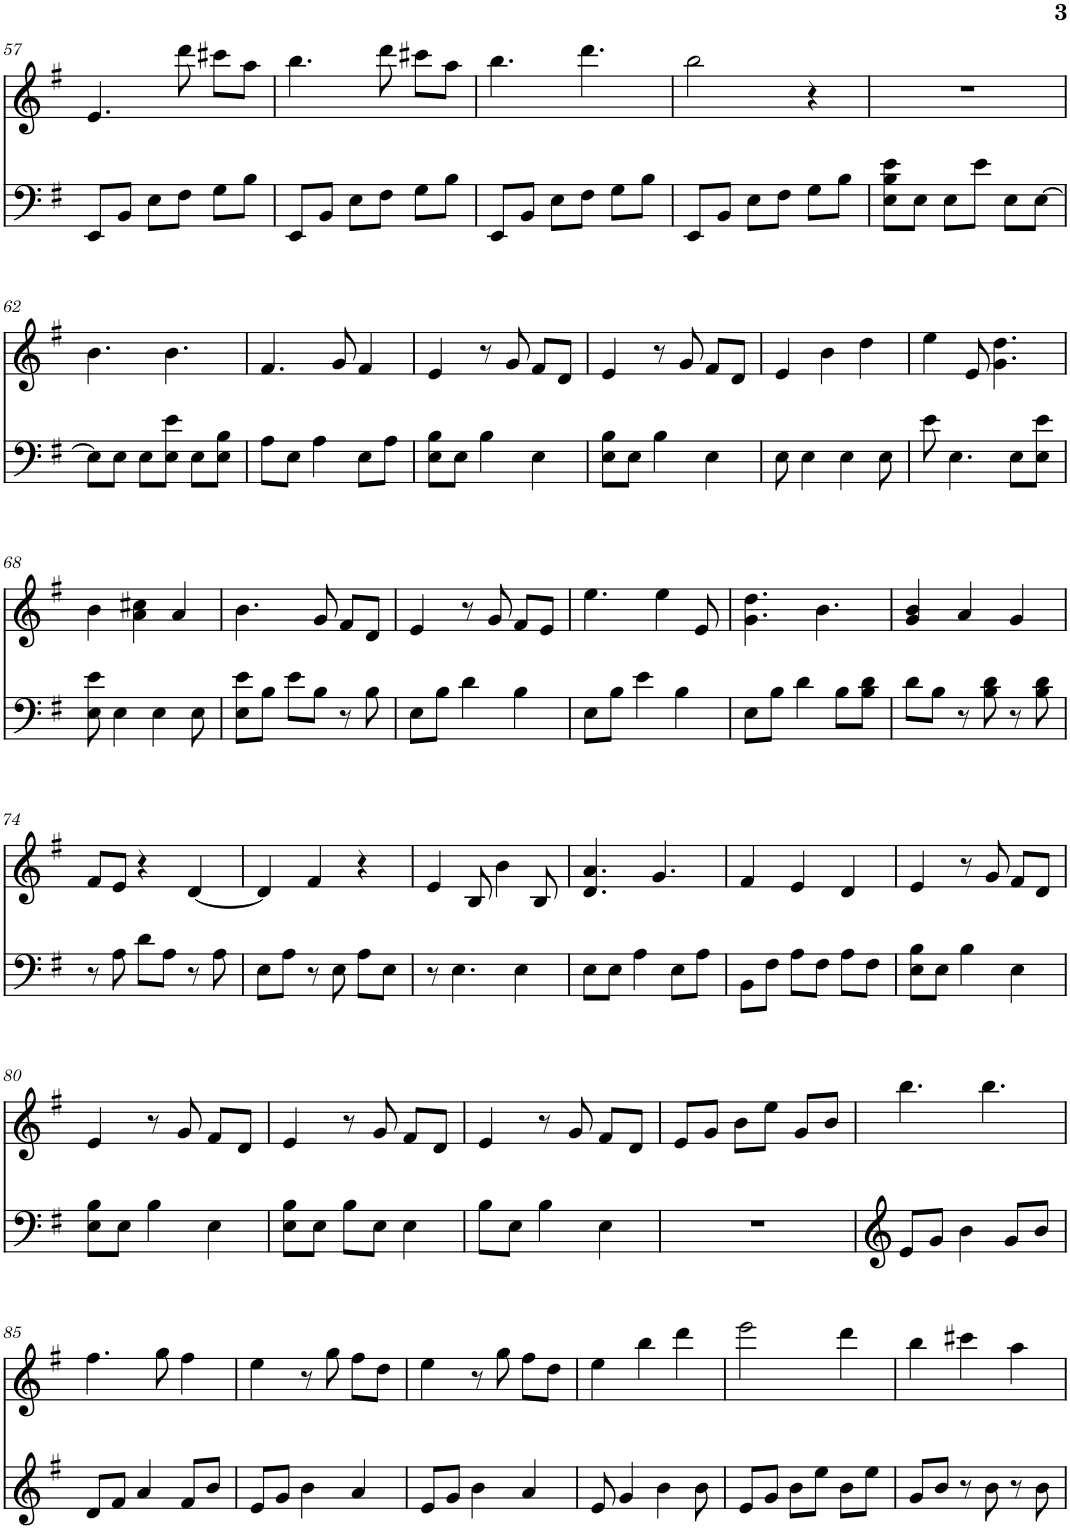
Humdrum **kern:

**kern	**kern
*part2	*part1
*staff2	*staff1
*I"Piano	*I"Piano
*I'Pno	*I'Pno
!!LO:PB:g=z
*clefF4	*clefF4
*k[f#]	*k[f#]
*M3/4	*M3/4
=57	=57
8EE/L	4.e/
8BB/J	.
8E\L	.
8F#\J	8ddd\
8G\L	8ccc#X\L
8B\J	8aa\J
=58	=58
8EE/L	4.bb\
8BB/J	.
8E\L	.
8F#\J	8ddd\
8G\L	8ccc#X\L
8B\J	8aa\J
=59	=59
8EE/L	4.bb\
8BB/J	.
8E\L	.
8F#\J	4.ddd\
8G\L	.
8B\J	.
=60	=60
8EE/L	2bb\
8BB/J	.
8E\L	.
8F#\J	.
8G\L	4r
8B\J	.
=61	=61
8E\ 8B\ 8e\L	2.r
8E\J	.
8E\L	.
8e\J	.
8E\L	.
[8E\J	.
!!LO:LB:g=z
=62	=62
8E\L]	4.b\
8E\J	.
8E\L	.
8E\ 8e\J	4.b\
8E\L	.
8E\ 8B\J	.
=63	=63
8A\L	4.f#/
8E\J	.
4A\	.
.	8g/
8E\L	4f#/
8A\J	.
=64	=64
8E\ 8B\L	4e/
8E\J	.
4B\	8r
.	8g/
4E\	8f#/L
.	8d/J
=65	=65
8E\ 8B\L	4e/
8E\J	.
4B\	8r
.	8g/
4E\	8f#/L
.	8d/J
=66	=66
8E\	4e/
4E\	.
.	4b\
4E\	.
.	4dd\
8E\	.
=67	=67
8e\	4ee\
4.E\	.
.	8e/
.	4.g\ 4.dd\
8E\L	.
8E\ 8e\J	.
!!LO:LB:g=z
=68	=68
8E\ 8e\	4b\
4E\	.
.	4a\ 4cc#X\
4E\	.
.	4a/
8E\	.
=69	=69
8E\ 8e\L	4.b\
8B\J	.
8e\L	.
8B\J	8g/
8r	8f#/L
8B\	8d/J
=70	=70
8E\L	4e/
8B\J	.
4d\	8r
.	8g/
4B\	8f#/L
.	8e/J
=71	=71
8E\L	4.ee\
8B\J	.
4e\	.
.	4ee\
4B\	.
.	8e/
=72	=72
8E\L	4.g\ 4.dd\
8B\J	.
4d\	.
.	4.b\
8B\L	.
8B\ 8d\J	.
=73	=73
8d\L	4g/ 4b/
8B\J	.
8r	4a/
8B\ 8d\	.
8r	4g/
8B\ 8d\	.
!!LO:LB:g=z
=74	=74
8r	8f#/L
8A\	8e/J
8d\L	4r
8A\J	.
8r	[4d/
8A\	.
=75	=75
8E\L	4d/]
8A\J	.
8r	4f#/
8E\	.
8A\L	4r
8E\J	.
=76	=76
8r	4e/
4.E\	.
.	8B/
.	4b\
4E\	.
.	8B/
=77	=77
8E\L	4.d/ 4.a/
8E\J	.
4A\	.
.	4.g/
8E\L	.
8A\J	.
=78	=78
8BB\L	4f#/
8F#\J	.
8A\L	4e/
8F#\J	.
8A\L	4d/
8F#\J	.
=79	=79
8E\ 8B\L	4e/
8E\J	.
4B\	8r
.	8g/
4E\	8f#/L
.	8d/J
!!LO:LB:g=z
=80	=80
8E\ 8B\L	4e/
8E\J	.
4B\	8r
.	8g/
4E\	8f#/L
.	8d/J
=81	=81
8E\ 8B\L	4e/
8E\J	.
8B\L	8r
8E\J	8g/
4E\	8f#/L
.	8d/J
=82	=82
8B\L	4e/
8E\J	.
4B\	8r
.	8g/
4E\	8f#/L
.	8d/J
=83	=83
2.r	8e/L
.	8g/J
.	8b\L
.	8ee\J
.	8g/L
.	8b/J
=84	=84
8e/L	4.bb\
8g/J	.
4b\	.
.	4.bb\
8g/L	.
8b/J	.
!!LO:LB:g=z
=85	=85
8d/L	4.ff#\
8f#/J	.
4a/	.
.	8gg\
8f#/L	4ff#\
8b/J	.
=86	=86
8e/L	4ee\
8g/J	.
4b\	8r
.	8gg\
4a/	8ff#\L
.	8dd\J
=87	=87
8e/L	4ee\
8g/J	.
4b\	8r
.	8gg\
4a/	8ff#\L
.	8dd\J
=88	=88
8e/	4ee\
4g/	.
.	4bb\
4b\	.
.	4ddd\
8b\	.
=89	=89
8e/L	2eee\
8g/J	.
8b\L	.
8ee\J	.
8b\L	4ddd\
8ee\J	.
=90	=90
8g/L	4bb\
8b/J	.
8r	4ccc#X\
8b\	.
8r	4aa\
8b\	.
=	=
*-	*-
